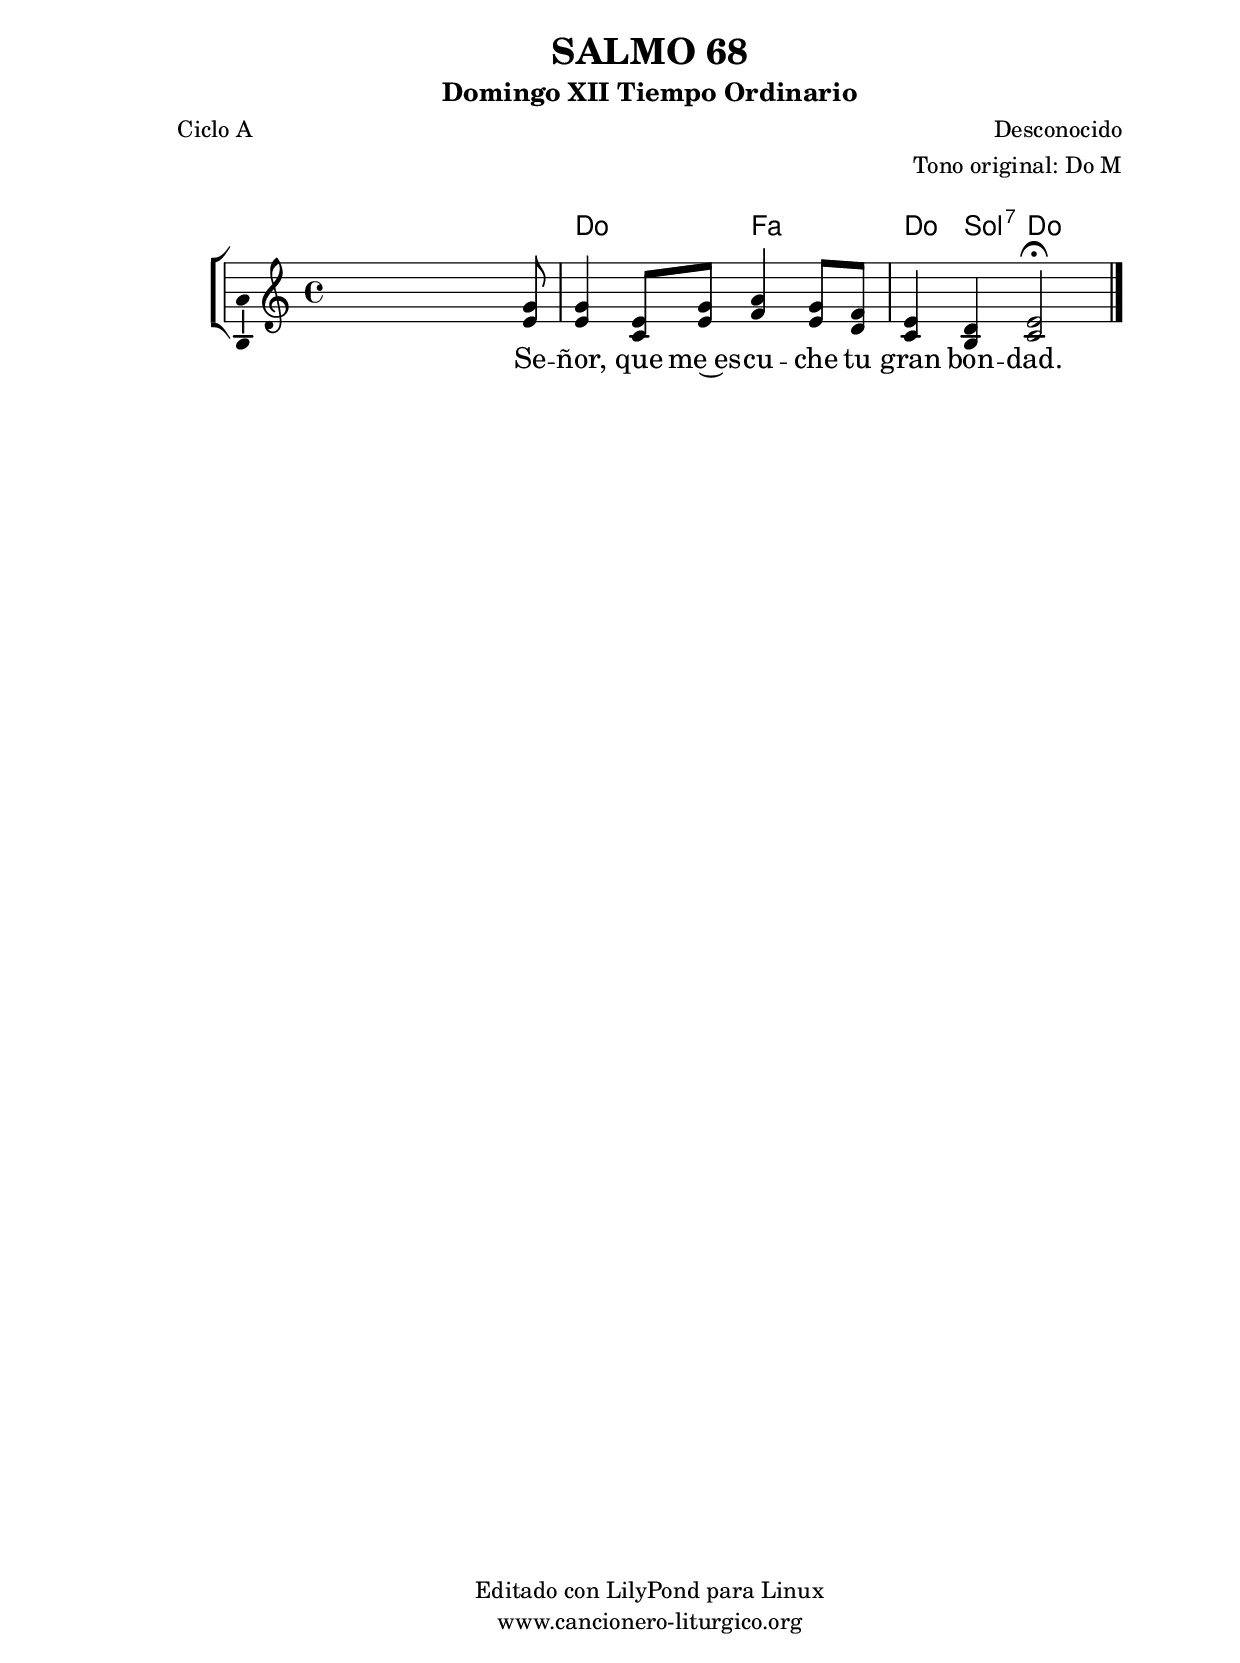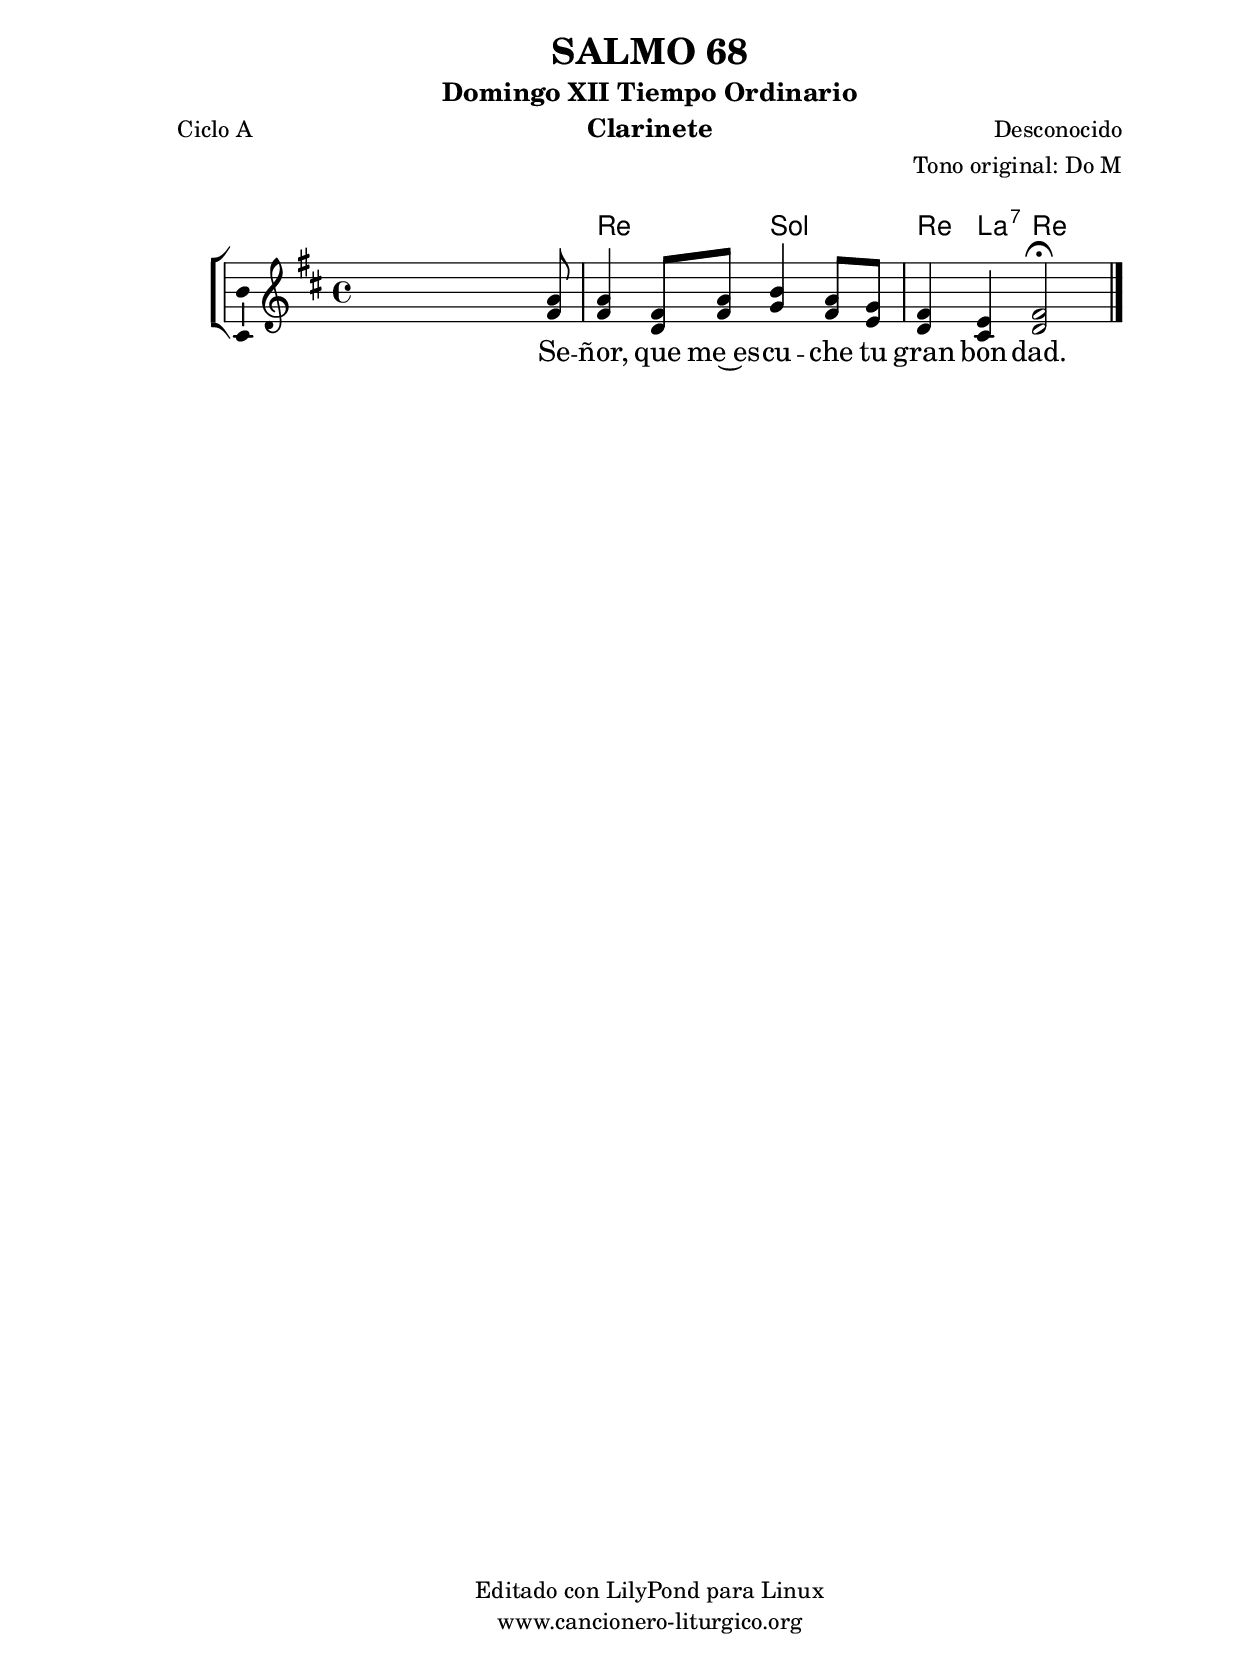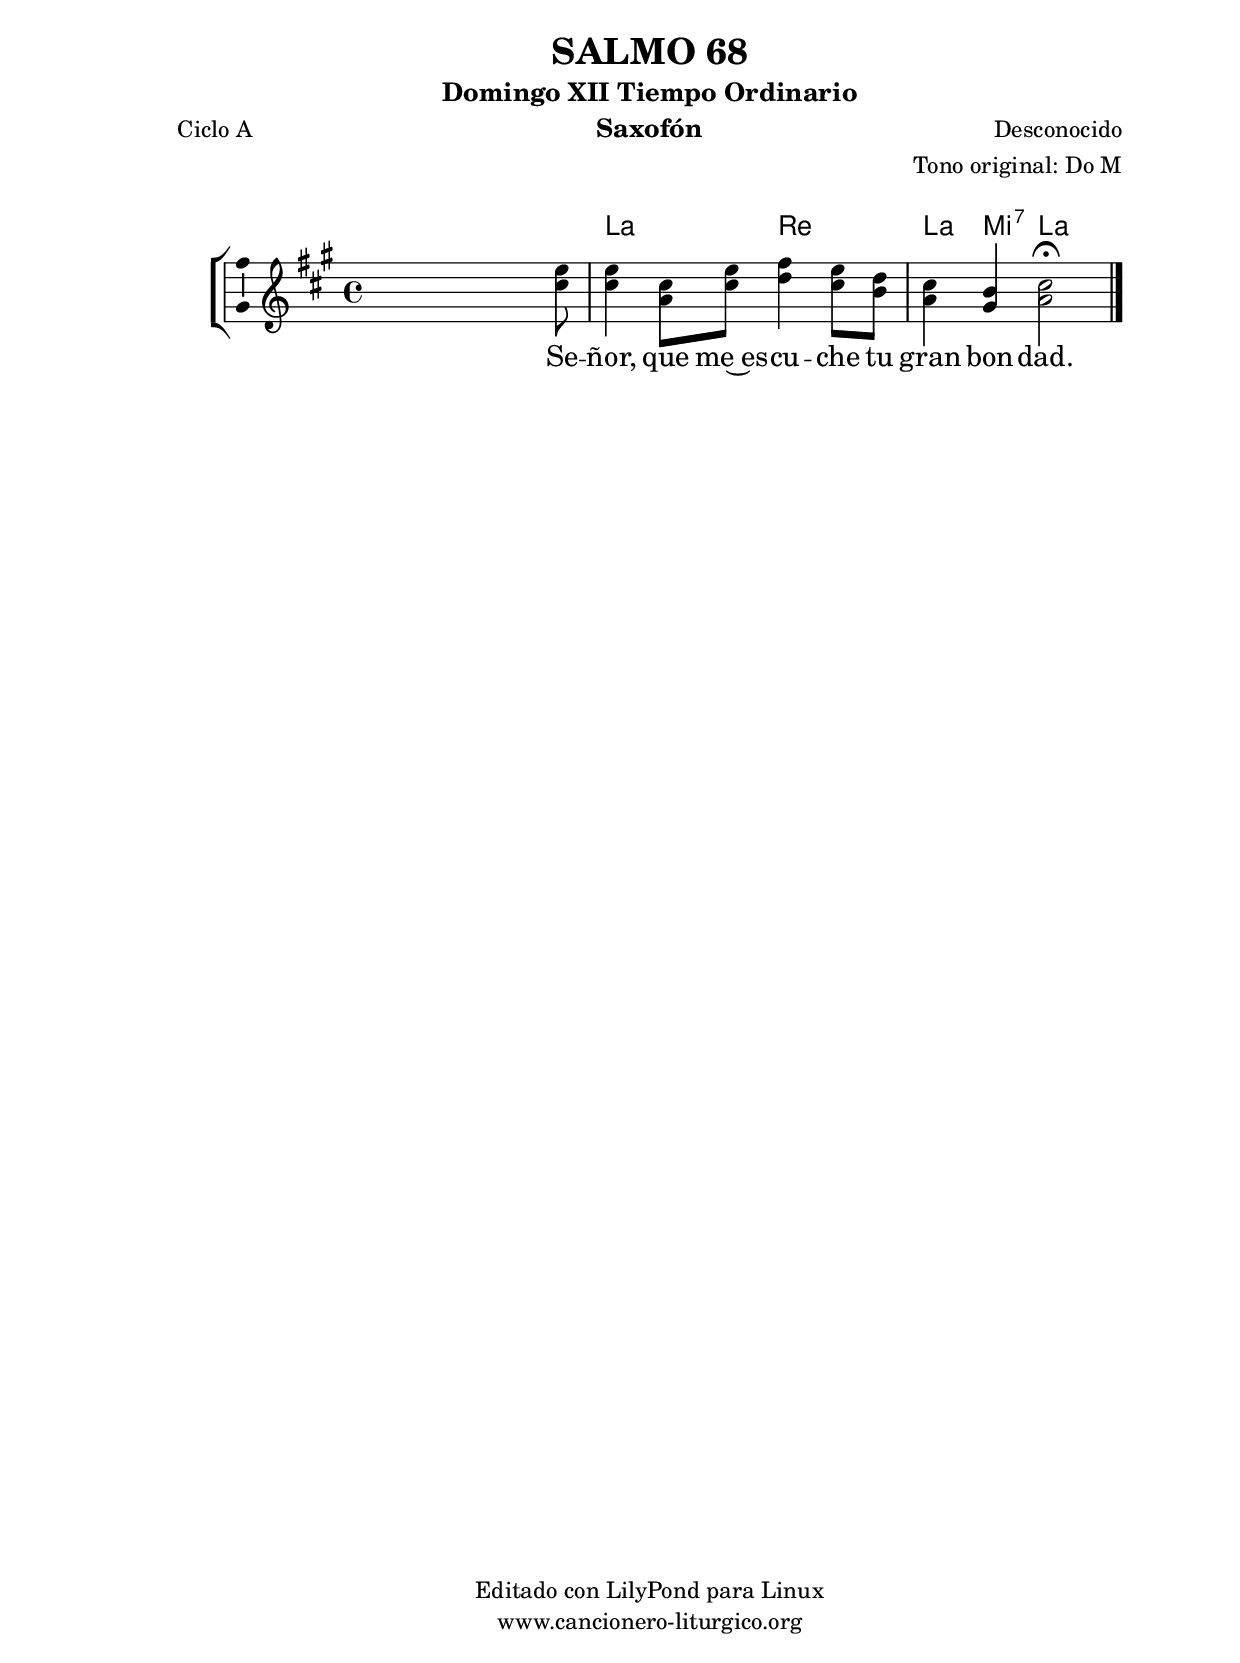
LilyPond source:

%
%para convertir .midi en .wav:
%timidity filename.midi -Ow -o finename.wav
%
%
%Para convertir de .wav a .mp3:
%lame -h -m j filename.wav
%
%
%para escuchar el midi:
%timidity nombrefichero.midi
%


%versión de lilypond para la que se ha escrito esta partitura:
\version "2.16.0"

	%Tamaño papel
	#(set-default-paper-size "a4")
	%Tamaño partitura
	#(set-global-staff-size 20)
	%No responde al pulsar sobre una nota
	#(ly:set-option 'point-and-click #f)

%parámetros del encabezamiento:
\header {
	title = "SALMO 68"
	subtitle = "Domingo XII Tiempo Ordinario"
	composer = "Desconocido"
	poet = "Ciclo A"
	meter = ""
	arranger = "Tono original: Do M"
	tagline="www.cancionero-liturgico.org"
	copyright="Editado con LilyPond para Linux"
	tiempo = "Ordinario"
	usos = "Salmo"
	letra = "Señor, que me escuche tu gran bondad."
	}

%parámetros asociados al papel:
\paper  {
	oddHeaderMarkup = \markup {\fill-line { \on-the-fly #not-first-page \fromproperty #'header:title \on-the-fly #not-first-page \fromproperty #'header:composer }}
	evenHeaderMarkup = \markup {\fill-line { \fromproperty #'header:composer \fromproperty #'header:title }}
	#(set-paper-size "a4")
	print-page-number = ##f
	first-page-number = 1
	print-first-page-number = ##f
%	head-separation = 3.0 \cm
	top-margin = 2.0 \cm
	bottom-margin = 0.5\cm
%%%	bottom-margin = -1.0\cm
	left-margin = 3.0 \cm
	line-width = 16.0 \cm 
	indent = 8\mm
	interscoreline = 2.\mm
	between-system-space = 15\mm
%	para que las partituras no llenen la hoja:
	ragged-bottom = ##t
%	idem para la última hoja:
	ragged-last-bottom = ##f
%	para que las partituras llenen el ancho del papel:
	ragged-last = ##f
	after-title-space = 2.5 \cm
%page-count=1
%system-count=1

	%Flexible Vertical Spacing
%	markup-markup-spacing =
%	#'((basic-distance . 15) (minimum-distance . 15) (padding . 3))
	markup-system-spacing =
	#'((basic-distance . 15) (minimum-distance . 15) (padding . 3))
	system-system-spacing =
	#'((basic-distance . 15) (minimum-distance . 15) (padding . 3))
	score-system-spacing =
	#'((basic-distance . 15) (minimum-distance . 15) (padding . 5))
%	top-system-spacing = % header
%	#'((basic-distance . 8) (minimum-distance . 0) (padding . 3))
%	top-markup-spacing =
%	#'((basic-distance . 20) (minimum-distance . 20) (padding . 3))
	last-bottom-spacing = % footer
	#'((basic-distance . 5) (minimum-distance . 5) (padding . 3))
%	score-markup-spacing =
%	#'((basic-distance . 16) (minimum-distance . 13) (padding . 3))

	}


%parámetros que afectan a toda la partitura:
global =  {
	%clave de sol (G):
	\clef G
	%armadura:
%	\transpose a bes
	\key c \major
	\tempo 4=66
	\set Score.tempoHideNote = ##t
	}


acordes = {
	\italianChords
	\chordmode {
%	\transpose a bes
{
s1
c2 f c4 g:7 c2

	}
	}
}


melodia = 
{
%	\transpose a bes
	\relative c'{
	\time 4/4

s2 s4 s8 <e g>8
<e g>4 <c e>8 <e g> <f a>4 <e g>8 <d f> 
<c e>4 <b d> <c e>2 \fermata

	\bar "|."
	}
	}


texto = \lyricmode {
Se -- ñor, que me~es -- cu -- che tu gran bon -- dad.
	}


acordesStaff = \context ChordNames = acordesStaff <<
	\set chordChanges = ##t
	\acordes
	>>


vozStaff = \context Voice = vozStaff
\with {\consists "Ambitus_engraver"}
<<
%	\set Staff.instrumentName = ""
%	\set Staff.shortInstrumentName = ""
%	\set Staff.midiInstrument = #"clarinet"
%	\set Staff.midiInstrument = #"cello"
%	\set Staff.midiInstrument = #"flute"
	\set Staff.midiInstrument = #"electric guitar (jazz)"
%	\set Staff.midiInstrument = #"english horn"
%	\set Staff.midiInstrument = #"violin"
%	\set Staff.midiInstrument = #"glockenspiel"
	\set Staff.midiMinimumVolume = #0.7
	\set Staff.midiMaximumVolume = #0.9
	\global
	\melodia
	>>


textoStaff = \context Lyrics = textoStaff <<
	\lyricsto vozStaff \texto
	>>

\book {
	\score {
		\context ChoirStaff {
			\override StaffGroup.SystemStartBracket #'collapse-height = #1
			\override Score.SystemStartBar #'collapse-height = #1
			<<
			\acordesStaff
			\vozStaff
			\textoStaff
			>>
			}
		\layout {
	    		\context {
				\Lyrics
				\override LyricText #'font-size = #2
				}
	   		 \context {
				\Score
				%fontSize = #3
				\override StaffSymbol #'staff-space = #(magstep +3)
				%\override Beam #'thickness = #0.55
				%\override SpacingSpanner #'spacing-increment = #1.0
				%\override Slur #'height-limit = #1.5
				}
			}
		}
	\score {
		\unfoldRepeats
		\context ChoirStaff {
			<<
			\acordesStaff
			\vozStaff
			>>
			}
		\midi {
	  		\context {
	  			\Score
				tempoWholesPerMinute = #(ly:make-moment 70 4)
				}
			}
		}
	}

%Partitura para clarinete
#(define output-suffix "C")
\book {
	\header{
		instrument = "Clarinete"
		}
	\score {
		\context ChoirStaff {
			\override StaffGroup.SystemStartBracket #'collapse-height = #1
			\override Score.SystemStartBar #'collapse-height = #1
\transpose c d
			<<
			\acordesStaff
			\vozStaff
			\textoStaff
			>>
			}
		\layout {
	    		\context {
				\Lyrics
				\override LyricText #'font-size = #2
				}
	   		 \context {
				\Score
				\override StaffSymbol #'staff-space = #(magstep +3)
				}
			}
		}
	}

%Partitura para saxofón
#(define output-suffix "S")
\book {
	\header{
		instrument = "Saxofón"
		}
	\score {
		\context ChoirStaff {
			\override StaffGroup.SystemStartBracket #'collapse-height = #1
			\override Score.SystemStartBar #'collapse-height = #1
\transpose c a
			<<
			\acordesStaff
			\vozStaff
			\textoStaff
			>>
			}
		\layout {
	    		\context {
				\Lyrics
				\override LyricText #'font-size = #2
				}
	   		 \context {
				\Score
				\override StaffSymbol #'staff-space = #(magstep +3)
				}
			}
		}
	}

